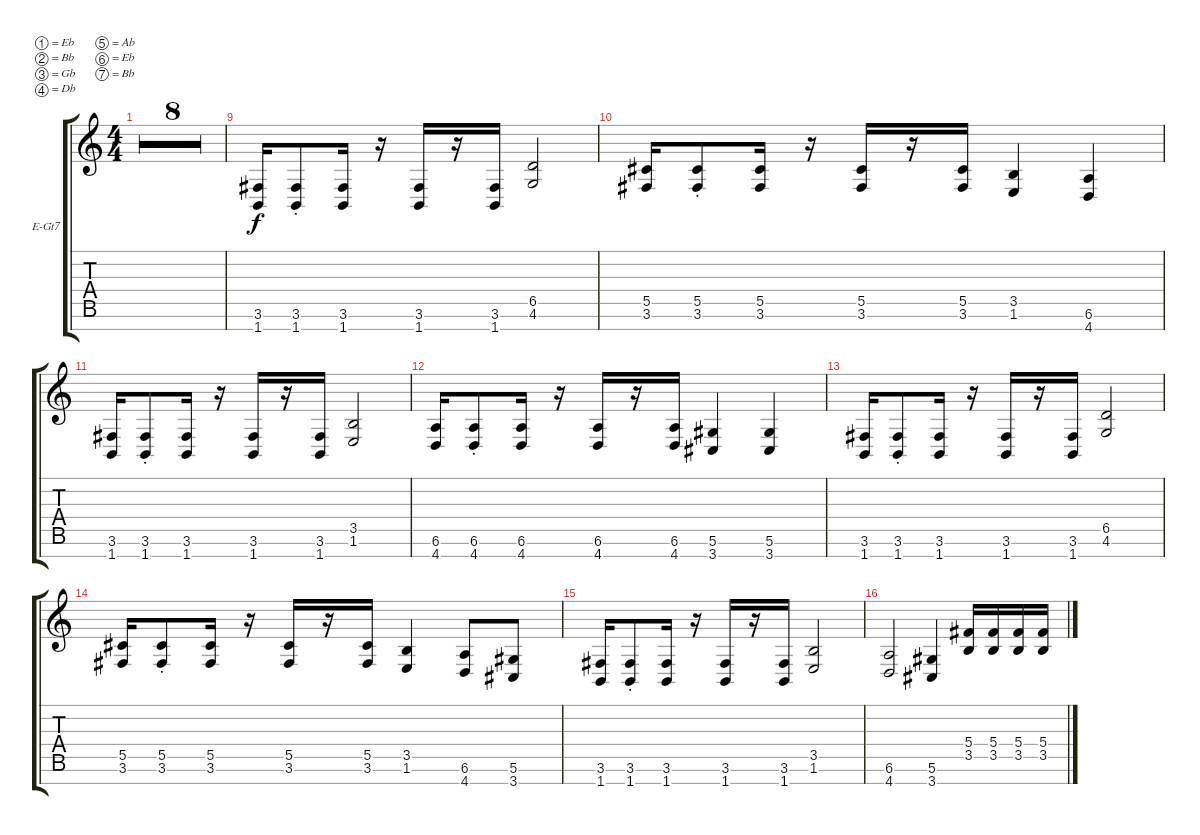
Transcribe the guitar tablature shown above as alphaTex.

\defaultSystemsLayout 4
\bracketExtendMode groupsimilarinstruments
\firstSystemTrackNameOrientation horizontal
\otherSystemsTrackNameOrientation horizontal
\track ("Electric Guitar" "E-Gt7") {multiBarRest instrument overdrivenguitar}
\staff {score tabs}
\tuning (Eb4 Bb3 Gb3 Db3 Ab2 Eb2 Bb1)
\ts (4 4)
\tempo 70
\clef g2
\ks c
|
|
|
|
|
|
|
|
(1.7 3.6).16 (3.6{st} 1.7{st}).8 (3.6 1.7).16 r.16 (3.6 1.7).16 r.16 (3.6 1.7).16 (4.6 6.5).2 |
(3.6 5.5).16 (3.6{st} 5.5{st}).8 (3.6 5.5).16 r.16 (3.6 5.5).16 r.16 (3.6 5.5).16 (1.6 3.5).4 (4.7 6.6).4 |
(1.7 3.6).16 (3.6{st} 1.7{st}).8 (3.6 1.7).16 r.16 (3.6 1.7).16 r.16 (3.6 1.7).16 (1.6 3.5).2 |
(4.7 6.6).16 (6.6{st} 4.7{st}).8 (6.6 4.7).16 r.16 (6.6 4.7).16 r.16 (6.6 4.7).16 (3.7 5.6).4 (3.7 5.6).4 |
(1.7 3.6).16 (3.6{st} 1.7{st}).8 (3.6 1.7).16 r.16 (3.6 1.7).16 r.16 (3.6 1.7).16 (4.6 6.5).2 |
(3.6 5.5).16 (3.6{st} 5.5{st}).8 (3.6 5.5).16 r.16 (3.6 5.5).16 r.16 (3.6 5.5).16 (1.6 3.5).4 (4.7 6.6).8 (3.7 5.6).8 |
(1.7 3.6).16 (3.6{st} 1.7{st}).8 (3.6 1.7).16 r.16 (3.6 1.7).16 r.16 (3.6 1.7).16 (1.6 3.5).2 |
(4.7 6.6).2 (3.7 5.6).4 (3.5 5.4).16 (5.4 3.5).16 (5.4 3.5).16 (5.4 3.5).16
